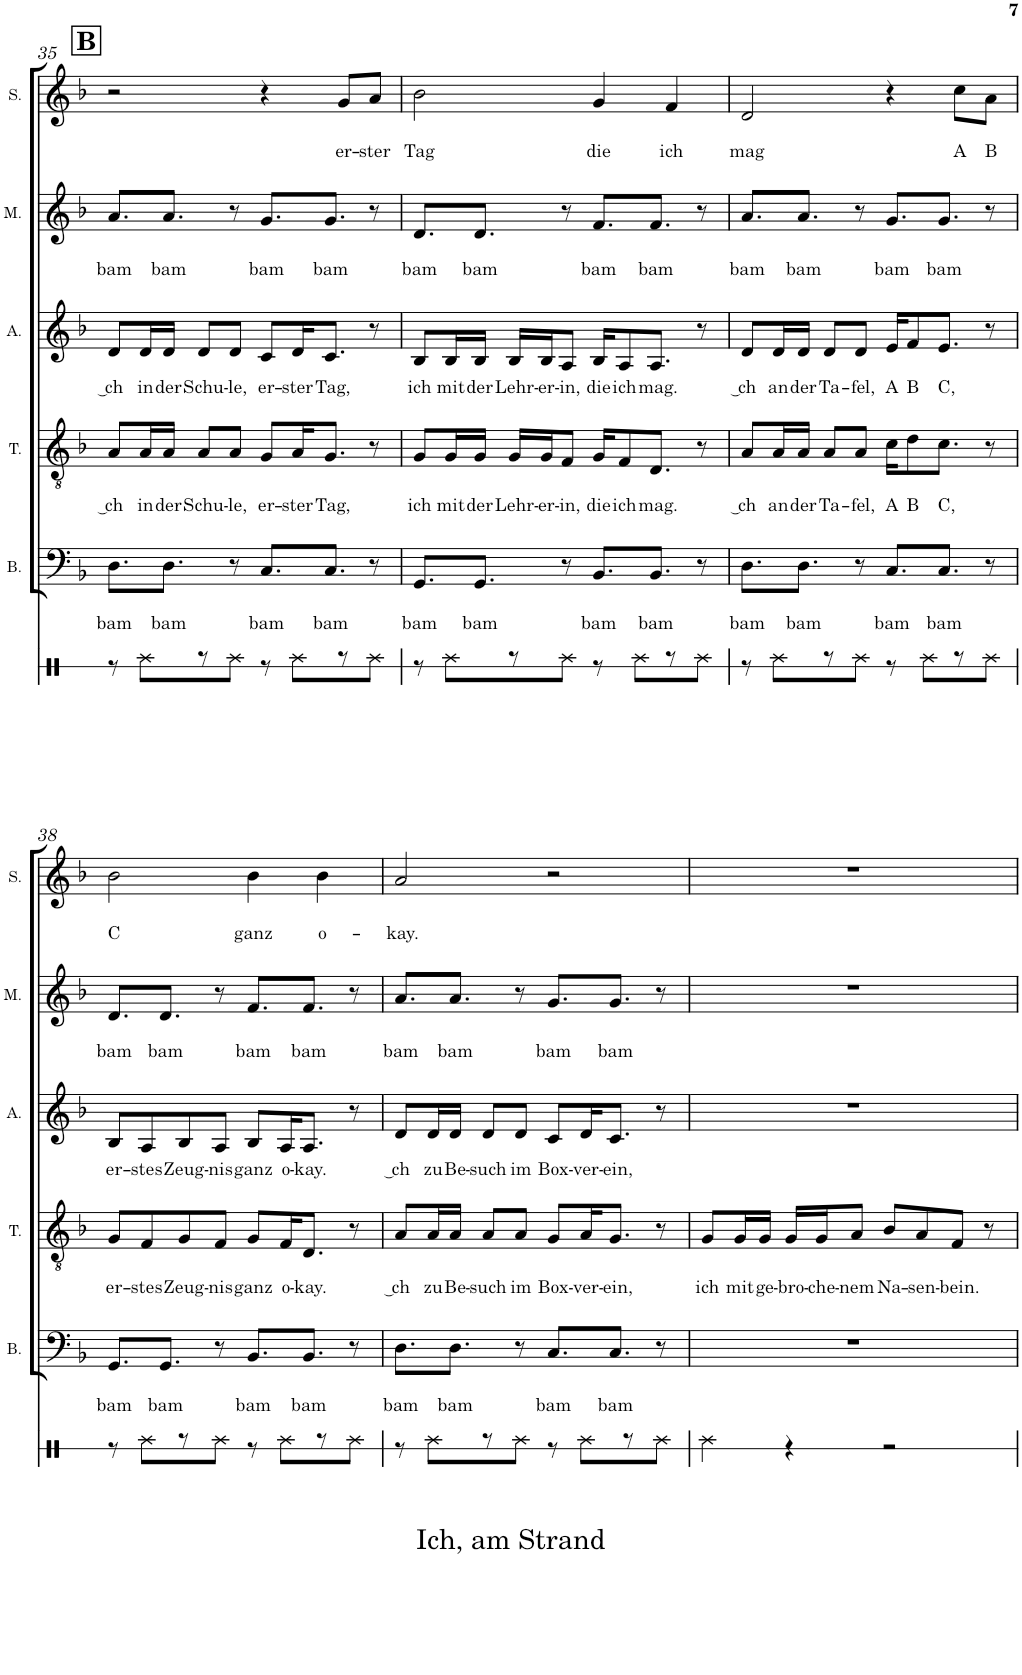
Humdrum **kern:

**kern	**kern	**text	**text	**kern	**text	**text	**kern	**text	**text	**kern	**text	**text	**kern	**text	**text
*part6	*part5	*part5	*part5	*part4	*part4	*part4	*part3	*part3	*part3	*part2	*part2	*part2	*part1	*part1	*part1
*staff6	*staff5	*staff5	*staff5	*staff4	*staff4	*staff4	*staff3	*staff3	*staff3	*staff2	*staff2	*staff2	*staff1	*staff1	*staff1
*I"Perkussion	*I"Bass	*	*	*I"Tenor	*	*	*I"Alt	*	*	*I"Mezzo	*	*	*I"Sopran	*	*
*	*I'B.	*	*	*I'T.	*	*	*I'A.	*	*	*I'M.	*	*	*I'S.	*	*
!!LO:PB:g=z
*clefX	*clefF4	*	*	*clefGv2	*	*	*clefG2	*	*	*clefG2	*	*	*clefG2	*	*
*k[b-]	*k[b-]	*	*	*k[b-]	*	*	*k[b-]	*	*	*k[b-]	*	*	*k[b-]	*	*
*d:	*d:	*	*	*d:	*	*	*d:	*	*	*d:	*	*	*d:	*	*
*M4/4	*M4/4	*	*	*M4/4	*	*	*M4/4	*	*	*M4/4	*	*	*M4/4	*	*
!!LO:REH:place=s1:a:B:cj:fs=14.2:t=B
=35	=35	=35	=35	=35	=35	=35	=35	=35	=35	=35	=35	=35	=35	=35	=35
!	!	!	!LO:LY:b	!	!	!LO:LY:b	!	!	!LO:LY:b	!	!	!LO:LY:b	!	!	!
8r	8.D\L	.	bam	8A/L	.	‿ch	8d/L	.	‿ch	8.a/L	.	bam	2r	.	.
!	!	!	!	!	!	!LO:LY:b	!	!	!LO:LY:b	!	!	!	!	!	!
8Rg\L	.	.	.	16A/L	.	in	16d/L	.	in	.	.	.	.	.	.
!	!	!	!LO:LY:b	!	!	!LO:LY:b	!	!	!LO:LY:b	!	!	!LO:LY:b	!	!	!
.	8.D\J	.	bam	16A/JJ	.	der	16d/JJ	.	der	8.a/J	.	bam	.	.	.
!	!	!	!	!	!	!LO:LY:b	!	!	!LO:LY:b	!	!	!	!	!	!
8r	.	.	.	8A/L	.	Schu-	8d/L	.	Schu-	.	.	.	.	.	.
!	!	!	!	!	!	!LO:LY:b	!	!	!LO:LY:b	!	!	!	!	!	!
8Rg\J	8r	.	.	8A/J	.	-le,	8d/J	.	-le,	8r	.	.	.	.	.
!	!	!	!LO:LY:b	!	!	!LO:LY:b	!	!	!LO:LY:b	!	!	!LO:LY:b	!	!	!
8r	8.C/L	.	bam	8G/L	.	er-	8c/L	.	er-	8.g/L	.	bam	4r	.	.
!	!	!	!	!	!	!LO:LY:b	!	!	!LO:LY:b	!	!	!	!	!	!
8Rg\L	.	.	.	16A/K	.	-ster	16d/K	.	-ster	.	.	.	.	.	.
!	!	!	!LO:LY:b	!	!	!LO:LY:b	!	!	!LO:LY:b	!	!	!LO:LY:b	!	!	!
.	8.C/J	.	bam	8.G/J	.	Tag,	8.c/J	.	Tag,	8.g/J	.	bam	.	.	.
!	!	!	!	!	!	!	!	!	!	!	!	!	!	!	!LO:LY:b
8r	.	.	.	.	.	.	.	.	.	.	.	.	8g/L	.	er-
!	!	!	!	!	!	!	!	!	!	!	!	!	!	!	!LO:LY:b
8Rg\J	8r	.	.	8r	.	.	8r	.	.	8r	.	.	8a/J	.	-ster
=36	=36	=36	=36	=36	=36	=36	=36	=36	=36	=36	=36	=36	=36	=36	=36
!	!	!	!LO:LY:b	!	!	!LO:LY:b	!	!	!LO:LY:b	!	!	!LO:LY:b	!	!	!LO:LY:b
8r	8.GG/L	.	bam	8G/L	.	ich	8B-/L	.	ich	8.d/L	.	bam	2b-\	.	Tag
!	!	!	!	!	!	!LO:LY:b	!	!	!LO:LY:b	!	!	!	!	!	!
8Rg\L	.	.	.	16G/L	.	mit	16B-/L	.	mit	.	.	.	.	.	.
!	!	!	!LO:LY:b	!	!	!LO:LY:b	!	!	!LO:LY:b	!	!	!LO:LY:b	!	!	!
.	8.GG/J	.	bam	16G/JJ	.	der	16B-/JJ	.	der	8.d/J	.	bam	.	.	.
!	!	!	!	!	!	!LO:LY:b	!	!	!LO:LY:b	!	!	!	!	!	!
8r	.	.	.	16G/LL	.	Lehr-	16B-/LL	.	Lehr-	.	.	.	.	.	.
!	!	!	!	!	!	!LO:LY:b	!	!	!LO:LY:b	!	!	!	!	!	!
.	.	.	.	16G/J	.	-er-	16B-/J	.	-er-	.	.	.	.	.	.
!	!	!	!	!	!	!LO:LY:b	!	!	!LO:LY:b	!	!	!	!	!	!
8Rg\J	8r	.	.	8F/J	.	-in,	8A/J	.	-in,	8r	.	.	.	.	.
!	!	!	!LO:LY:b	!	!	!LO:LY:b	!	!	!LO:LY:b	!	!	!LO:LY:b	!	!	!LO:LY:b
8r	8.BB-/L	.	bam	16G/KL	.	die	16B-/KL	.	die	8.f/L	.	bam	4g/	.	die
!	!	!	!	!	!	!LO:LY:b	!	!	!LO:LY:b	!	!	!	!	!	!
.	.	.	.	8F/	.	ich	8A/	.	ich	.	.	.	.	.	.
8Rg\L	.	.	.	.	.	.	.	.	.	.	.	.	.	.	.
!	!	!	!LO:LY:b	!	!	!LO:LY:b	!	!	!LO:LY:b	!	!	!LO:LY:b	!	!	!
.	8.BB-/J	.	bam	8.D/J	.	mag.	8.A/J	.	mag.	8.f/J	.	bam	.	.	.
!	!	!	!	!	!	!	!	!	!	!	!	!	!	!	!LO:LY:b
8r	.	.	.	.	.	.	.	.	.	.	.	.	4f/	.	ich
8Rg\J	8r	.	.	8r	.	.	8r	.	.	8r	.	.	.	.	.
=37	=37	=37	=37	=37	=37	=37	=37	=37	=37	=37	=37	=37	=37	=37	=37
!	!	!	!LO:LY:b	!	!	!LO:LY:b	!	!	!LO:LY:b	!	!	!LO:LY:b	!	!	!LO:LY:b
8r	8.D\L	.	bam	8A/L	.	‿ch	8d/L	.	‿ch	8.a/L	.	bam	2d/	.	mag
!	!	!	!	!	!	!LO:LY:b	!	!	!LO:LY:b	!	!	!	!	!	!
8Rg\L	.	.	.	16A/L	.	an	16d/L	.	an	.	.	.	.	.	.
!	!	!	!LO:LY:b	!	!	!LO:LY:b	!	!	!LO:LY:b	!	!	!LO:LY:b	!	!	!
.	8.D\J	.	bam	16A/JJ	.	der	16d/JJ	.	der	8.a/J	.	bam	.	.	.
!	!	!	!	!	!	!LO:LY:b	!	!	!LO:LY:b	!	!	!	!	!	!
8r	.	.	.	8A/L	.	Ta-	8d/L	.	Ta-	.	.	.	.	.	.
!	!	!	!	!	!	!LO:LY:b	!	!	!LO:LY:b	!	!	!	!	!	!
8Rg\J	8r	.	.	8A/J	.	-fel,	8d/J	.	-fel,	8r	.	.	.	.	.
!	!	!	!LO:LY:b	!	!	!LO:LY:b	!	!	!LO:LY:b	!	!	!LO:LY:b	!	!	!
8r	8.C/L	.	bam	16c\KL	.	A	16e/KL	.	A	8.g/L	.	bam	4r	.	.
!	!	!	!	!	!	!LO:LY:b	!	!	!LO:LY:b	!	!	!	!	!	!
.	.	.	.	8d\	.	B	8f/	.	B	.	.	.	.	.	.
8Rg\L	.	.	.	.	.	.	.	.	.	.	.	.	.	.	.
!	!	!	!LO:LY:b	!	!	!LO:LY:b	!	!	!LO:LY:b	!	!	!LO:LY:b	!	!	!
.	8.C/J	.	bam	8.c\J	.	C,	8.e/J	.	C,	8.g/J	.	bam	.	.	.
!	!	!	!	!	!	!	!	!	!	!	!	!	!	!	!LO:LY:b
8r	.	.	.	.	.	.	.	.	.	.	.	.	8cc\L	.	A
!	!	!	!	!	!	!	!	!	!	!	!	!	!	!	!LO:LY:b
8Rg\J	8r	.	.	8r	.	.	8r	.	.	8r	.	.	8a\J	.	B
!!LO:LB:g=z
=38	=38	=38	=38	=38	=38	=38	=38	=38	=38	=38	=38	=38	=38	=38	=38
!	!	!	!LO:LY:b	!	!	!LO:LY:b	!	!	!LO:LY:b	!	!	!LO:LY:b	!	!	!LO:LY:b
8r	8.GG/L	.	bam	8G/L	.	er-	8B-/L	.	er-	8.d/L	.	bam	2b-\	.	C
!	!	!	!	!	!	!LO:LY:b	!	!	!LO:LY:b	!	!	!	!	!	!
8Rg\L	.	.	.	8F/	.	-stes	8A/	.	-stes	.	.	.	.	.	.
!	!	!	!LO:LY:b	!	!	!	!	!	!	!	!	!LO:LY:b	!	!	!
.	8.GG/J	.	bam	.	.	.	.	.	.	8.d/J	.	bam	.	.	.
!	!	!	!	!	!	!LO:LY:b	!	!	!LO:LY:b	!	!	!	!	!	!
8r	.	.	.	8G/	.	Zeug-	8B-/	.	Zeug-	.	.	.	.	.	.
!	!	!	!	!	!	!LO:LY:b	!	!	!LO:LY:b	!	!	!	!	!	!
8Rg\J	8r	.	.	8F/J	.	-nis	8A/J	.	-nis	8r	.	.	.	.	.
!	!	!	!LO:LY:b	!	!	!LO:LY:b	!	!	!LO:LY:b	!	!	!LO:LY:b	!	!	!LO:LY:b
8r	8.BB-/L	.	bam	8G/L	.	ganz	8B-/L	.	ganz	8.f/L	.	bam	4b-\	.	ganz
!	!	!	!	!	!	!LO:LY:b	!	!	!LO:LY:b	!	!	!	!	!	!
8Rg\L	.	.	.	16F/K	.	o-	16A/K	.	o-	.	.	.	.	.	.
!	!	!	!LO:LY:b	!	!	!LO:LY:b	!	!	!LO:LY:b	!	!	!LO:LY:b	!	!	!
.	8.BB-/J	.	bam	8.D/J	.	-kay.	8.A/J	.	-kay.	8.f/J	.	bam	.	.	.
!	!	!	!	!	!	!	!	!	!	!	!	!	!	!	!LO:LY:b
8r	.	.	.	.	.	.	.	.	.	.	.	.	4b-\	.	o-
8Rg\J	8r	.	.	8r	.	.	8r	.	.	8r	.	.	.	.	.
=39	=39	=39	=39	=39	=39	=39	=39	=39	=39	=39	=39	=39	=39	=39	=39
!	!	!	!LO:LY:b	!	!	!LO:LY:b	!	!	!LO:LY:b	!	!	!LO:LY:b	!	!	!LO:LY:b
8r	8.D\L	.	bam	8A/L	.	‿ch	8d/L	.	‿ch	8.a/L	.	bam	2a/	.	-kay.
!	!	!	!	!	!	!LO:LY:b	!	!	!LO:LY:b	!	!	!	!	!	!
8Rg\L	.	.	.	16A/L	.	zu	16d/L	.	zu	.	.	.	.	.	.
!	!	!	!LO:LY:b	!	!	!LO:LY:b	!	!	!LO:LY:b	!	!	!LO:LY:b	!	!	!
.	8.D\J	.	bam	16A/JJ	.	Be-	16d/JJ	.	Be-	8.a/J	.	bam	.	.	.
!	!	!	!	!	!	!LO:LY:b	!	!	!LO:LY:b	!	!	!	!	!	!
8r	.	.	.	8A/L	.	-such	8d/L	.	-such	.	.	.	.	.	.
!	!	!	!	!	!	!LO:LY:b	!	!	!LO:LY:b	!	!	!	!	!	!
8Rg\J	8r	.	.	8A/J	.	im	8d/J	.	im	8r	.	.	.	.	.
!	!	!	!LO:LY:b	!	!	!LO:LY:b	!	!	!LO:LY:b	!	!	!LO:LY:b	!	!	!
8r	8.C/L	.	bam	8G/L	.	Box-	8c/L	.	Box-	8.g/L	.	bam	2r	.	.
!	!	!	!	!	!	!LO:LY:b	!	!	!LO:LY:b	!	!	!	!	!	!
8Rg\L	.	.	.	16A/K	.	-ver-	16d/K	.	-ver-	.	.	.	.	.	.
!	!	!	!LO:LY:b	!	!	!LO:LY:b	!	!	!LO:LY:b	!	!	!LO:LY:b	!	!	!
.	8.C/J	.	bam	8.G/J	.	-ein,	8.c/J	.	-ein,	8.g/J	.	bam	.	.	.
8r	.	.	.	.	.	.	.	.	.	.	.	.	.	.	.
8Rg\J	8r	.	.	8r	.	.	8r	.	.	8r	.	.	.	.	.
=40	=40	=40	=40	=40	=40	=40	=40	=40	=40	=40	=40	=40	=40	=40	=40
!	!	!	!	!	!	!LO:LY:b	!	!	!	!	!	!	!	!	!
4Rg\	1r	.	.	8G/L	.	ich	1r	.	.	1r	.	.	1r	.	.
!	!	!	!	!	!	!LO:LY:b	!	!	!	!	!	!	!	!	!
.	.	.	.	16G/L	.	mit	.	.	.	.	.	.	.	.	.
!	!	!	!	!	!	!LO:LY:b	!	!	!	!	!	!	!	!	!
.	.	.	.	16G/JJ	.	ge-	.	.	.	.	.	.	.	.	.
!	!	!	!	!	!	!LO:LY:b	!	!	!	!	!	!	!	!	!
4r	.	.	.	16G/LL	.	-bro-	.	.	.	.	.	.	.	.	.
!	!	!	!	!	!	!LO:LY:b	!	!	!	!	!	!	!	!	!
.	.	.	.	16G/J	.	-che-	.	.	.	.	.	.	.	.	.
!	!	!	!	!	!	!LO:LY:b	!	!	!	!	!	!	!	!	!
.	.	.	.	8A/J	.	-nem	.	.	.	.	.	.	.	.	.
!	!	!	!	!	!	!LO:LY:b	!	!	!	!	!	!	!	!	!
2r	.	.	.	8B-/L	.	Na-	.	.	.	.	.	.	.	.	.
!	!	!	!	!	!	!LO:LY:b	!	!	!	!	!	!	!	!	!
.	.	.	.	8A/	.	-sen-	.	.	.	.	.	.	.	.	.
!	!	!	!	!	!	!LO:LY:b	!	!	!	!	!	!	!	!	!
.	.	.	.	8F/J	.	-bein.	.	.	.	.	.	.	.	.	.
.	.	.	.	8r	.	.	.	.	.	.	.	.	.	.	.
=	=	=	=	=	=	=	=	=	=	=	=	=	=	=	=
*-	*-	*-	*-	*-	*-	*-	*-	*-	*-	*-	*-	*-	*-	*-	*-
